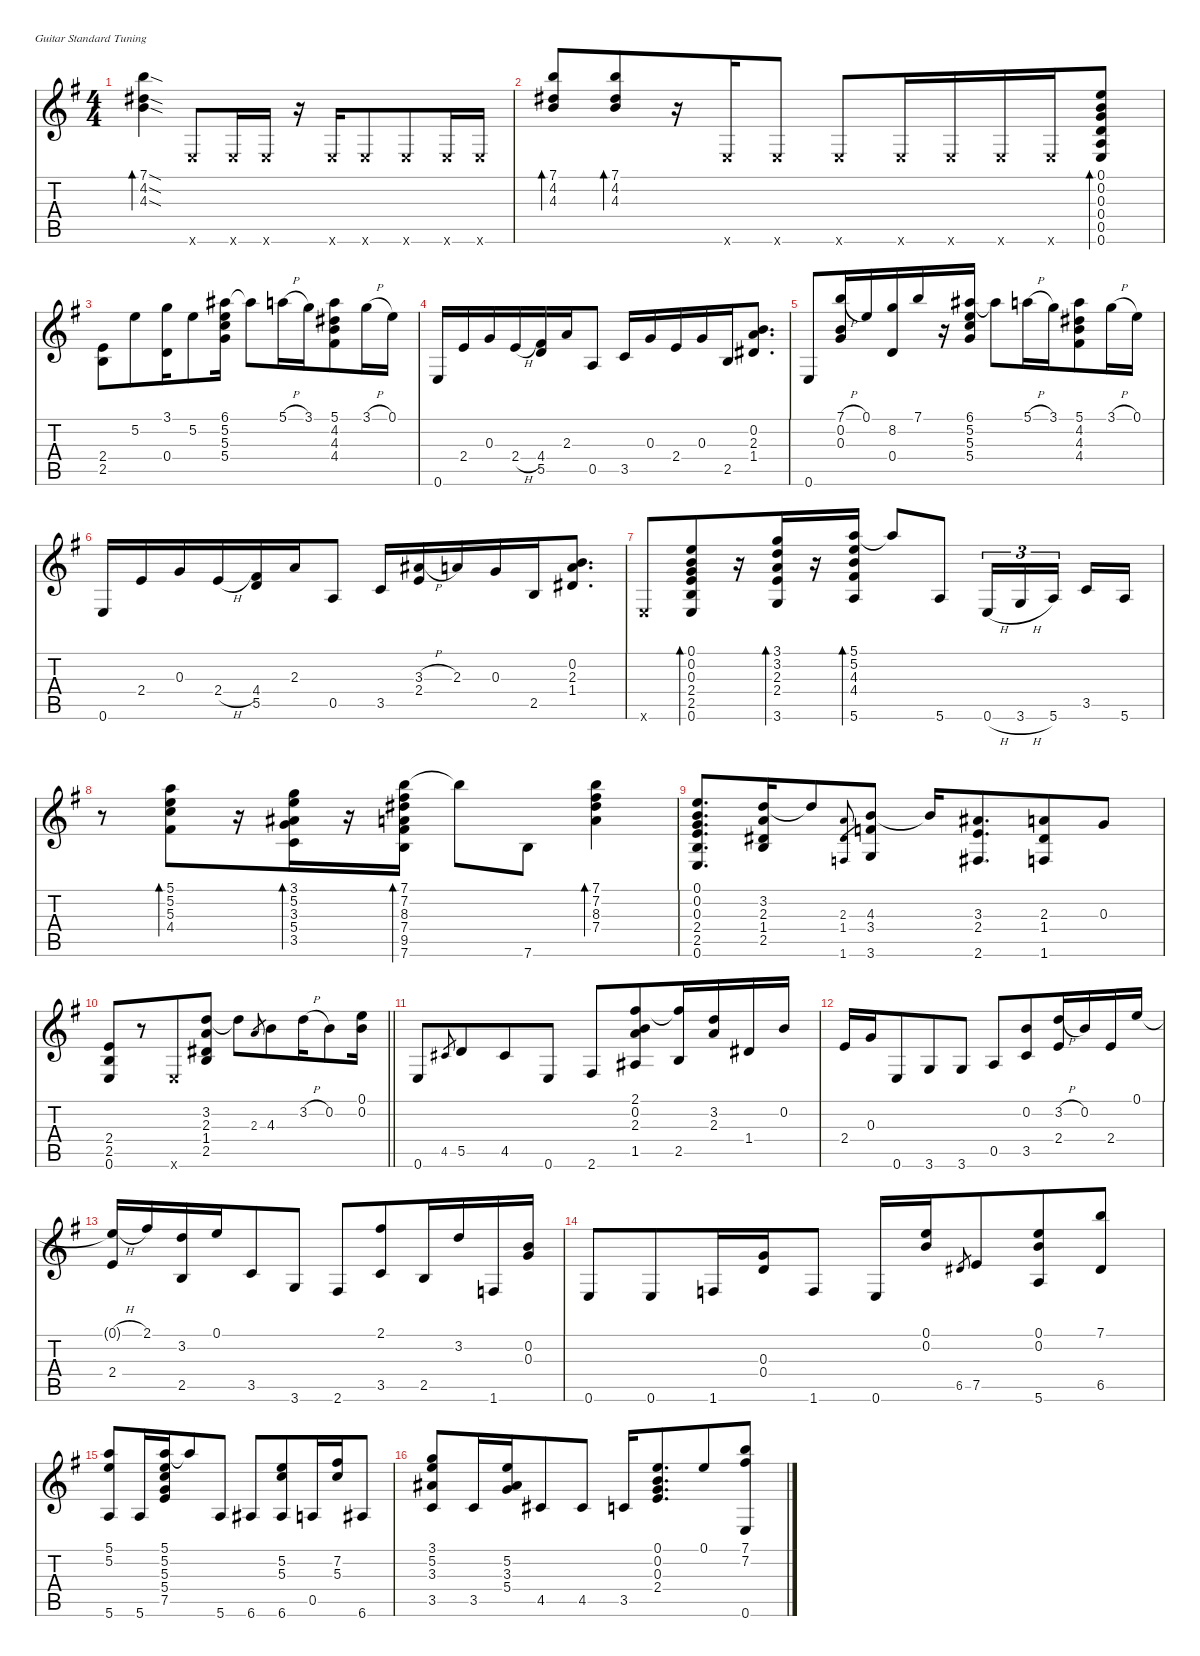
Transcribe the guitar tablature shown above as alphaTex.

\defaultSystemsLayout 4
\hideDynamics
\bracketExtendMode nobrackets
\singleTrackTrackNamePolicy hidden
\multiTrackTrackNamePolicy hidden
\firstSystemTrackNameOrientation horizontal
\otherSystemsTrackNameOrientation horizontal
\extendBarLines
\chordDiagramsInScore
\track ("Guitarra" "n.guit.") {instrument acousticguitarnylon}
\staff {score tabs}
\tuning (E4 B3 G3 D3 A2 E2)
\ts (4 4)
\beaming (8 4 4)
\tempo (94 hide)
\clef g2
\ks g
(7.1{sod acc forcenatural} 4.2{sod acc #} 4.3{sod acc forcenatural}).4{bd 106 dy mf instrument acousticguitarnylon beam Down} 0.6{x acc forcenatural}.8{beam Up} 0.6{x acc forcenatural}.16{beam Up} 0.6{x acc forcenatural}.16{beam Up} r.16{beam Up} 0.6{x acc forcenatural}.16{beam Up} 0.6{x acc forcenatural}.8{beam Up} 0.6{x acc forcenatural}.8{beam Up} 0.6{x acc forcenatural}.16{beam Up} 0.6{x acc forcenatural}.16{beam Up} |
(7.1{acc forcenatural} 4.2{acc #} 4.3{acc forcenatural}).8{bd 108 beam Up} (7.1{acc forcenatural} 4.2{acc #} 4.3{acc forcenatural}).8{bd 107 beam Up} r.16{beam Up} 0.6{x acc forcenatural}.16{beam Up} 0.6{x acc forcenatural}.8{beam Up} 0.6{x acc forcenatural}.8{beam Up} 0.6{x acc forcenatural}.16{beam Up} 0.6{x acc forcenatural}.16{beam Up} 0.6{x acc forcenatural}.16{beam Up} 0.6{x acc forcenatural}.16{beam Up} (0.1{acc forcenatural} 0.2{acc forcenatural} 0.3{acc forcenatural} 0.4{acc forcenatural} 0.5{acc forcenatural} 0.6{acc forcenatural}).8{bd 109 beam Up} |
(2.4{acc forcenatural} 2.5{acc forcenatural}).8{beam Down} 5.2{acc forcenatural}.8{beam Down} (3.1{acc forcenatural} 0.4{acc forcenatural}).16{beam Down} 5.2{acc forcenatural}.8{beam Down} (6.1{acc #} 5.2{acc forcenatural} 5.3{acc forcenatural} 5.4{acc forcenatural}).16{beam Down} 6.1{t acc #}.8{beam Down} 5.1{h acc forcenatural}.16{beam Down} 3.1{acc forcenatural}.16{beam Down} (5.1{acc forcenatural} 4.2{acc #} 4.3{acc forcenatural} 4.4{acc #}).8{beam Down} 3.1{h acc forcenatural}.16{beam Down} 0.1{acc forcenatural}.16{beam Down} |
0.6{acc forcenatural}.16{beam Up} 2.4{acc forcenatural}.16{beam Up} 0.3{acc forcenatural}.16{beam Up} 2.4{h acc forcenatural}.16{beam Up} (4.4{acc #} 5.5{acc forcenatural}).16{beam Up} 2.3{acc forcenatural}.16{beam Up} 0.5{acc forcenatural}.8{beam Up} 3.5{acc forcenatural}.16{beam Up} 0.3{acc forcenatural}.16{beam Up} 2.4{acc forcenatural}.16{beam Up} 0.3{acc forcenatural}.16{beam Up} 2.5{acc forcenatural}.16{beam Up} (0.2{acc forcenatural} 2.3{acc forcenatural} 1.4{acc #}).8{d beam Up} |
0.6{acc forcenatural}.8{beam Up} (7.1{h acc forcenatural} 0.2{acc forcenatural} 0.3{acc forcenatural}).16{beam Up} 0.1{acc forcenatural}.16{beam Up} (8.2{acc forcenatural} 0.4{acc forcenatural}).16{beam Up} 7.1{acc forcenatural}.16{beam Up} r.16{beam Up} (6.1{acc #} 5.2{acc forcenatural} 5.3{acc forcenatural} 5.4{acc forcenatural}).16{beam Up} 6.1{t acc #}.8{beam Down} 5.1{h acc forcenatural}.16{beam Down} 3.1{acc forcenatural}.16{beam Down} (5.1{acc forcenatural} 4.2{acc #} 4.3{acc forcenatural} 4.4{acc #}).8{beam Down} 3.1{h acc forcenatural}.16{beam Down} 0.1{acc forcenatural}.16{beam Down} |
0.6{acc forcenatural}.16{beam Up} 2.4{acc forcenatural}.16{beam Up} 0.3{acc forcenatural}.16{beam Up} 2.4{h acc forcenatural}.16{beam Up} (4.4{acc #} 5.5{acc forcenatural}).16{beam Up} 2.3{acc forcenatural}.16{beam Up} 0.5{acc forcenatural}.8{beam Up} 3.5{acc forcenatural}.16{beam Up} (3.3{h acc #} 2.4{acc forcenatural}).16{beam Up} 2.3{acc forcenatural}.16{beam Up} 0.3{acc forcenatural}.16{beam Up} 2.5{acc forcenatural}.16{beam Up} (0.2{acc forcenatural} 2.3{acc forcenatural} 1.4{acc #}).8{d beam Up} |
0.6{x acc forcenatural}.8{beam Up} (0.1{acc forcenatural} 0.2{acc forcenatural} 0.3{acc forcenatural} 2.4{acc forcenatural} 2.5{acc forcenatural} 0.6{acc forcenatural}).8{bd 104 beam Up} r.16{beam Up} (3.1{acc forcenatural} 3.2{acc forcenatural} 2.3{acc forcenatural} 2.4{acc forcenatural} 3.6{acc forcenatural}).16{bd 104 beam Up} r.16{beam Up} (5.1{acc forcenatural} 4.3{acc forcenatural} 5.2{acc forcenatural} 4.4{acc #} 5.6{acc forcenatural}).16{bd 104 beam Up} 5.1{t acc forcenatural}.8{beam Up} 5.6{acc forcenatural}.8{beam Up} 0.6{h acc forcenatural}.16{tu (3 2) beam Up} 3.6{h acc forcenatural}.16{tu (3 2) beam Up} 5.6{acc forcenatural}.16{tu (3 2) beam Up} 3.5{acc forcenatural}.16{beam Up} 5.6{acc forcenatural}.16{beam Up} |
r.8{beam Down} (5.1{acc forcenatural} 5.2{acc forcenatural} 5.3{acc forcenatural} 4.4{acc #}).8{bd 105 beam Down} r.16{beam Down} (3.1{acc forcenatural} 5.2{acc forcenatural} 3.3{acc #} 5.4{acc forcenatural} 3.5{acc forcenatural}).16{bd 105 beam Down} r.16{beam Down} (7.1{acc forcenatural} 7.2{acc #} 8.3{acc #} 7.4{acc forcenatural} 9.5{acc #} 7.6{acc forcenatural}).16{bd 105 beam Down} 7.1{t acc forcenatural}.8{beam Down} 7.6{acc forcenatural}.8{beam Down} (7.1{acc forcenatural} 7.2{acc #} 8.3{acc #} 7.4{acc forcenatural}).4{bd 105 beam Down} |
(0.1{acc forcenatural} 0.2{acc forcenatural} 0.3{acc forcenatural} 2.4{acc forcenatural} 2.5{acc forcenatural} 0.6{acc forcenatural}).8{d beam Up} (3.2{acc forcenatural} 2.3{acc forcenatural} 1.4{acc #} 2.5{acc forcenatural}).16{beam Up} 3.2{t acc forcenatural}.8{beam Up} (2.3{acc forcenatural} 1.4{acc #} 1.6{acc forcenatural}).8{gr beam Up} (4.3{acc forcenatural} 3.4{acc forcenatural} 3.6{acc forcenatural}).8{beam Up} 4.3{t acc forcenatural}.16{beam Up} (3.3{acc #} 2.4{acc forcenatural} 2.6{acc #}).8{d beam Up} (2.3{acc forcenatural} 1.4{acc #} 1.6{acc forcenatural}).8{beam Up} 0.3{acc forcenatural}.8{beam Up} |
\barLineRight lightlight
(2.4{acc forcenatural} 2.5{acc forcenatural} 0.6{acc forcenatural}).8{beam Up} r.8{beam Up} 0.6{x acc forcenatural}.8{beam Up} (3.2{acc forcenatural} 2.3{acc forcenatural} 1.4{acc #} 2.5{acc forcenatural}).8{beam Up} 3.2{t acc forcenatural}.8{beam Down} 2.3{acc forcenatural}.8{gr beam Up} 4.3{acc forcenatural}.8{beam Down} 3.2{h acc forcenatural}.16{beam Down} 0.2{acc forcenatural}.8{beam Down} (0.1{acc forcenatural} 0.2{acc forcenatural}).16{beam Down} |
0.6{acc forcenatural}.8{beam Up} 4.5{acc #}.8{gr beam Up} 5.5{acc forcenatural}.8{beam Up} 4.5{acc #}.8{beam Up} 0.6{acc forcenatural}.8{beam Up} 2.6{acc #}.8{beam Up} (1.5{acc #} 2.3{acc forcenatural} 0.2{acc forcenatural} 2.1{acc #}).8{beam Up} (2.5{acc forcenatural} 2.1{t acc #}).16{beam Up} (3.2{acc forcenatural} 2.3{acc forcenatural}).16{beam Up} 1.4{acc #}.16{beam Up} 0.2{acc forcenatural}.16{beam Up} |
2.4{acc forcenatural}.16{beam Up} 0.3{acc forcenatural}.16{beam Up} 0.6{acc forcenatural}.8{beam Up} 3.6{acc forcenatural}.8{beam Up} 3.6{acc forcenatural}.8{beam Up} 0.5{acc forcenatural}.8{beam Up} (3.5{acc forcenatural} 0.2{acc forcenatural}).8{beam Up} (3.2{h acc forcenatural} 2.4{acc forcenatural}).16{beam Up} 0.2{acc forcenatural}.16{beam Up} 2.4{acc forcenatural}.16{beam Up} 0.1{acc forcenatural}.16{beam Up} |
(2.4{acc forcenatural} 0.1{h t acc forcenatural}).16{beam Up} 2.1{acc #}.16{beam Up} (3.2{acc forcenatural} 2.5{acc forcenatural}).16{beam Up} 0.1{acc forcenatural}.16{beam Up} 3.5{acc forcenatural}.8{beam Up} 3.6{acc forcenatural}.8{beam Up} 2.6{acc #}.8{beam Up} (2.1{acc #} 3.5{acc forcenatural}).8{beam Up} 2.5{acc forcenatural}.16{beam Up} 3.2{acc forcenatural}.16{beam Up} 1.6{acc forcenatural}.16{beam Up} (0.2{acc forcenatural} 0.3{acc forcenatural}).16{beam Up} |
0.6{acc forcenatural}.8{beam Up} 0.6{acc forcenatural}.8{beam Up} 1.6{acc forcenatural}.16{beam Up} (0.3{acc forcenatural} 0.4{acc forcenatural}).16{beam Up} 1.6{acc forcenatural}.8{beam Up} 0.6{acc forcenatural}.16{beam Up} (0.1{acc forcenatural} 0.2{acc forcenatural}).16{beam Up} 6.5{acc #}.8{gr beam Up} 7.5{acc forcenatural}.8{beam Up} (5.6{acc forcenatural} 0.2{acc forcenatural} 0.1{acc forcenatural}).8{beam Up} (7.1{acc forcenatural} 6.5{acc #}).8{beam Up} |
(5.1{acc forcenatural} 5.2{acc forcenatural} 5.6{acc forcenatural}).8{beam Up} 5.6{acc forcenatural}.16{beam Up} (5.1{acc forcenatural} 5.2{acc forcenatural} 5.3{acc forcenatural} 5.4{acc forcenatural} 7.5{acc forcenatural}).16{beam Up} 5.1{t acc forcenatural}.8{beam Up} 5.6{acc forcenatural}.8{beam Up} 6.6{acc #}.8{beam Up} (5.2{acc forcenatural} 5.3{acc forcenatural} 6.6{acc #}).8{beam Up} 0.5{acc forcenatural}.16{beam Up} (7.2{acc #} 5.3{acc forcenatural}).16{beam Up} 6.6{acc #}.8{beam Up} |
(3.1{acc forcenatural} 5.2{acc forcenatural} 3.3{acc #} 3.5{acc forcenatural}).8{beam Up} 3.5{acc forcenatural}.16{beam Up} (5.2{acc forcenatural} 3.3{acc #} 5.4{acc forcenatural}).16{beam Up} 4.5{acc #}.8{beam Up} 4.5{acc #}.8{beam Up} 3.5{acc forcenatural}.16{beam Up} (0.1{acc forcenatural} 0.2{acc forcenatural} 0.3{acc forcenatural} 2.4{acc forcenatural}).8{d beam Up} 0.1{acc forcenatural}.8{beam Up} (7.1{acc forcenatural} 7.2{acc #} 0.6{acc forcenatural}).8{beam Up}
